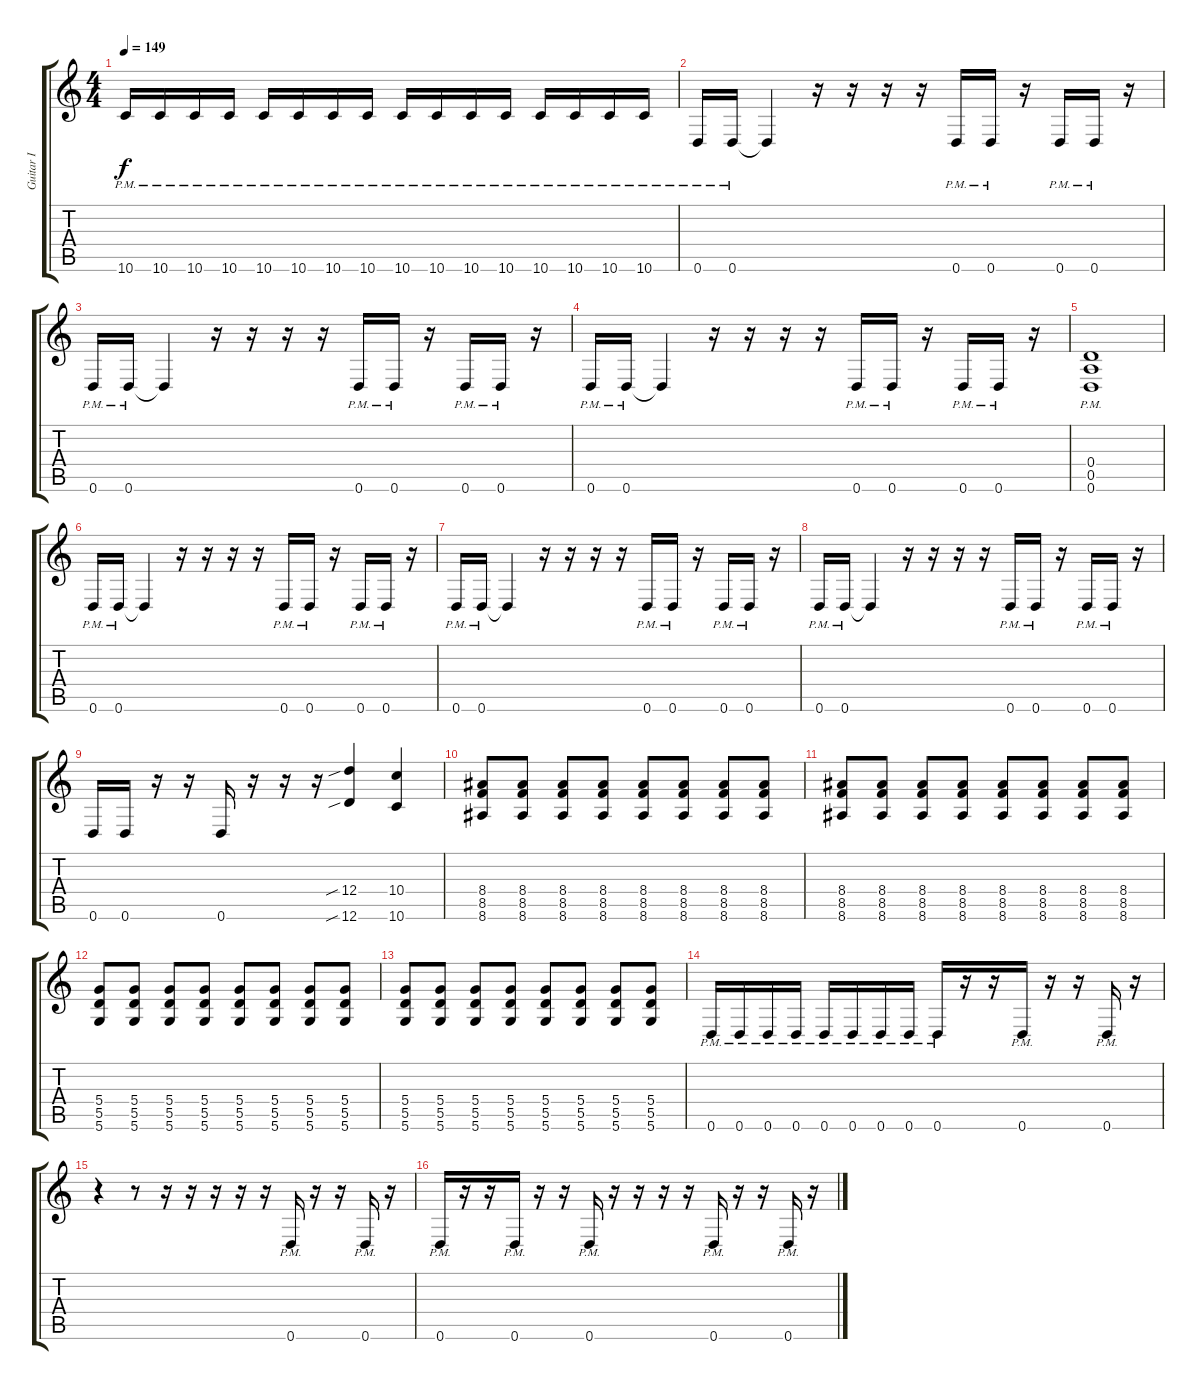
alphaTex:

\track ("Guitar I" "Guitar I") {instrument overdrivenguitar}
\staff {score tabs}
\tuning (E4 B3 G3 D3 A2 D2) {hide}
\ts (4 4)
\tempo 149
\clef g2
\ks c
10.6{pm}.16{dy f} 10.6{pm}.16 10.6{pm}.16 10.6{pm}.16 10.6{pm}.16 10.6{pm}.16 10.6{pm}.16 10.6{pm}.16 10.6{pm}.16 10.6{pm}.16 10.6{pm}.16 10.6{pm}.16 10.6{pm}.16 10.6{pm}.16 10.6{pm}.16 10.6{pm}.16 |
0.6{pm}.16 0.6{pm}.16 0.6{t}.4 r.16 r.16 r.16 r.16 0.6{pm}.16 0.6{pm}.16 r.16 0.6{pm}.16 0.6{pm}.16 r.16 |
0.6{pm}.16 0.6{pm}.16 0.6{t}.4 r.16 r.16 r.16 r.16 0.6{pm}.16 0.6{pm}.16 r.16 0.6{pm}.16 0.6{pm}.16 r.16 |
0.6{pm}.16 0.6{pm}.16 0.6{t}.4 r.16 r.16 r.16 r.16 0.6{pm}.16 0.6{pm}.16 r.16 0.6{pm}.16 0.6{pm}.16 r.16 |
(0.4{pm} 0.5{pm} 0.6{pm}).1 |
0.6{pm}.16 0.6{pm}.16 0.6{t}.4 r.16 r.16 r.16 r.16 0.6{pm}.16 0.6{pm}.16 r.16 0.6{pm}.16 0.6{pm}.16 r.16 |
0.6{pm}.16 0.6{pm}.16 0.6{t}.4 r.16 r.16 r.16 r.16 0.6{pm}.16 0.6{pm}.16 r.16 0.6{pm}.16 0.6{pm}.16 r.16 |
0.6{pm}.16 0.6{pm}.16 0.6{t}.4 r.16 r.16 r.16 r.16 0.6{pm}.16 0.6{pm}.16 r.16 0.6{pm}.16 0.6{pm}.16 r.16 |
0.6.16 0.6.16 r.16 r.16 0.6.16 r.16 r.16 r.16 (12.4{sib} 12.6{sib}).4{volume 14} (10.4 10.6).4 |
(8.4 8.5 8.6).8{volume 11} (8.4 8.5 8.6).8 (8.4 8.5 8.6).8 (8.4 8.5 8.6).8 (8.4 8.5 8.6).8 (8.4 8.5 8.6).8 (8.4 8.5 8.6).8 (8.4 8.5 8.6).8 |
(8.4 8.5 8.6).8 (8.4 8.5 8.6).8 (8.4 8.5 8.6).8 (8.4 8.5 8.6).8 (8.4 8.5 8.6).8 (8.4 8.5 8.6).8 (8.4 8.5 8.6).8 (8.4 8.5 8.6).8 |
(5.4 5.5 5.6).8 (5.4 5.5 5.6).8 (5.4 5.5 5.6).8 (5.4 5.5 5.6).8 (5.4 5.5 5.6).8 (5.4 5.5 5.6).8 (5.4 5.5 5.6).8 (5.4 5.5 5.6).8 |
(5.4 5.5 5.6).8 (5.4 5.5 5.6).8 (5.4 5.5 5.6).8 (5.4 5.5 5.6).8 (5.4 5.5 5.6).8 (5.4 5.5 5.6).8 (5.4 5.5 5.6).8 (5.4 5.5 5.6).8 |
0.6{pm}.16 0.6{pm}.16 0.6{pm}.16 0.6{pm}.16 0.6{pm}.16 0.6{pm}.16 0.6{pm}.16 0.6{pm}.16 0.6{pm}.16 r.16 r.16 0.6{pm}.16 r.16 r.16 0.6{pm}.16 r.16 |
r.4 r.8 r.16 r.16 r.16 r.16 r.16 0.6{pm}.16 r.16 r.16 0.6{pm}.16 r.16 |
0.6{pm}.16 r.16 r.16 0.6{pm}.16 r.16 r.16 0.6{pm}.16 r.16 r.16 r.16 r.16 0.6{pm}.16 r.16 r.16 0.6{pm}.16 r.16
